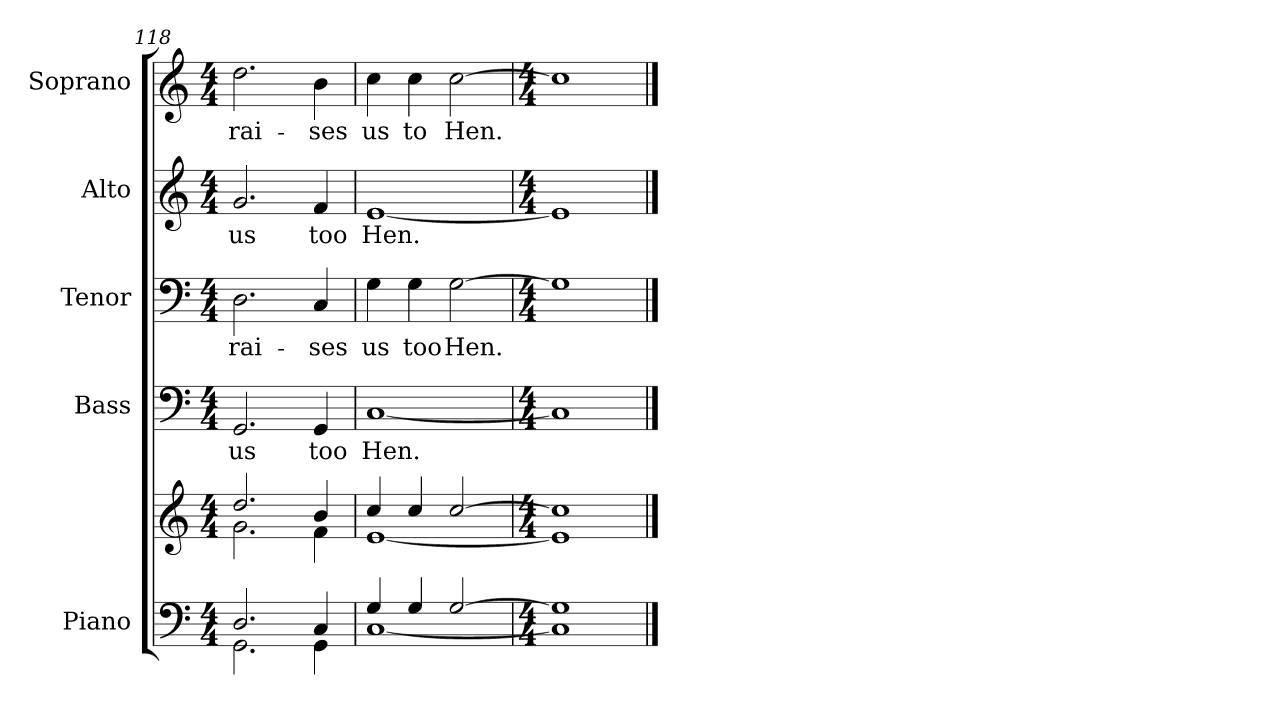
**kern	**kern	**kern	**text	**kern	**text	**kern	**text	**kern	**text
*part5	*part5	*part4	*part4	*part3	*part3	*part2	*part2	*part1	*part1
*staff6	*staff5	*staff4	*staff4	*staff3	*staff3	*staff2	*staff2	*staff1	*staff1
*I"Piano	*	*I"Bass	*	*I"Tenor	*	*I"Alto	*	*I"Soprano	*
*I'Pno.	*	*I'B.	*	*I'T.	*	*I'A.	*	*I'S.	*
*clefF4	*clefG2	*clefF4	*	*clefF4	*	*clefG2	*	*clefG2	*
*k[]	*k[]	*k[]	*	*k[]	*	*k[]	*	*k[]	*
*C:	*C:	*C:	*	*C:	*	*C:	*	*C:	*
*M4/4	*M4/4	*M4/4	*	*M4/4	*	*M4/4	*	*M4/4	*
=118	=118	=118	=118	=118	=118	=118	=118	=118	=118
*^	*^	*	*	*	*	*	*	*	*
!	!	!	!	!	!LO:LY:b:color=#000000	!	!	!	!	!	!
!	!	!	!	!	!	!	!LO:LY:b:color=#000000	!	!	!	!
!	!	!	!	!	!	!	!	!	!LO:LY:b:color=#000000	!	!
!	!	!	!	!	!	!	!	!	!	!	!LO:LY:b:color=#000000
2.Di/	2.GGi\	2.ddi/	2.gi\	2.GGi/	us	2.Di\	rai-	2.gi/	us	2.ddi\	rai-
!	!	!	!	!	!LO:LY:b:color=#000000	!	!	!	!	!	!
!	!	!	!	!	!	!	!LO:LY:b:color=#000000	!	!	!	!
!	!	!	!	!	!	!	!	!	!LO:LY:b:color=#000000	!	!
!	!	!	!	!	!	!	!	!	!	!	!LO:LY:b:color=#000000
4Ci/	4GGi\	4bi/	4fi\	4GGi/	too	4Ci/	-ses	4fi/	too	4bi\	-ses
=119	=119	=119	=119	=119	=119	=119	=119	=119	=119	=119	=119
!	!	!	!	!	!LO:LY:b:color=#000000	!	!	!	!	!	!
!	!	!	!	!	!	!	!LO:LY:b:color=#000000	!	!	!	!
!	!	!	!	!	!	!	!	!	!LO:LY:b:color=#000000	!	!
!	!	!	!	!	!	!	!	!	!	!	!LO:LY:b:color=#000000
4Gi/	[<1Ci	4cci/	[<1ei	[<1Ci	Hen.	4Gi\	us	[<1ei	Hen.	4cci\	us
!	!	!	!	!	!	!	!LO:LY:b:color=#000000	!	!	!	!
!	!	!	!	!	!	!	!	!	!	!	!LO:LY:b:color=#000000
4Gi/	.	4cci/	.	.	.	4Gi\	too	.	.	4cci\	to
!	!	!	!	!	!	!	!LO:LY:b:color=#000000	!	!	!	!
!	!	!	!	!	!	!	!	!	!	!	!LO:LY:b:color=#000000
[>2Gi/	.	[>2cci/	.	.	.	[>2Gi\	Hen.	.	.	[>2cci\	Hen.
=120	=120	=120	=120	=120	=120	=120	=120	=120	=120	=120	=120
*M4/4	*	*M4/4	*	*M4/4	*	*M4/4	*	*M4/4	*	*M4/4	*
1Gi]	1Ci]	1cci]	1ei]	1Ci]	.	1Gi]	.	1ei]	.	1cci]	.
*v	*v	*	*	*	*	*	*	*	*	*	*
*	*v	*v	*	*	*	*	*	*	*	*
==	==	==	==	==	==	==	==	==	==
*-	*-	*-	*-	*-	*-	*-	*-	*-	*-
